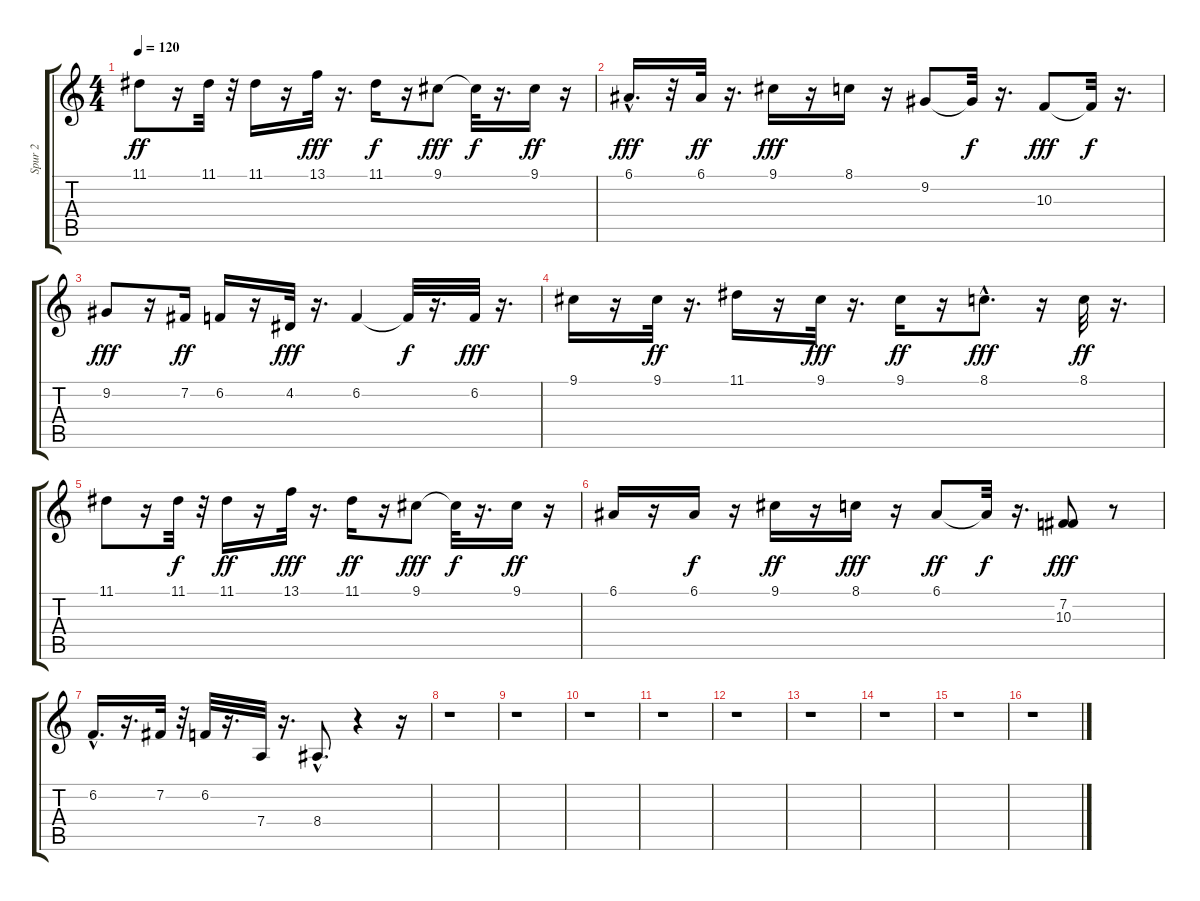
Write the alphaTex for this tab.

\track ("Spur 2" "Spur 2") {instrument synthbrass1}
\staff {score tabs}
\tuning (E4 B3 G3 D3 A2 E2) {hide}
\ts (4 4)
\tempo 120
\clef g2
\ks c
11.1.8{dy ff} r.16 11.1.32 r.32 11.1.16 r.16 13.1.32{dy fff} r.16{d} 11.1.16{dy f} r.16 9.1.8{dy fff} 9.1{t}.32{dy f} r.16{d} 9.1.16{dy ff} r.16 |
6.1{hac}.16{d dy fff} r.32 6.1.32{dy ff} r.16{d} 9.1.16{dy fff} r.16 8.1.16 r.16 9.2.8 9.2{t}.32{dy f} r.16{d} 10.3.8{dy fff} 10.3{t}.32{dy f} r.16{d} |
9.2.8{dy fff instrument synthbrass1} r.16 7.2.16{dy ff} 6.2.16 r.16 4.2.32{dy fff} r.16{d} 6.2.4 6.2{t}.32{dy f} r.16{d} 6.2.32{dy fff} r.16{d} |
9.1.16 r.16 9.1.32{dy ff} r.16{d} 11.1.16 r.16 9.1.32{dy fff} r.16{d} 9.1.16{dy ff} r.16 8.1{hac}.8{d dy fff} r.16 8.1.32{dy ff} r.16{d} |
11.1.8 r.16 11.1.32{dy f} r.32 11.1.16{dy ff} r.16 13.1.32{dy fff} r.16{d} 11.1.16{dy ff} r.16 9.1.8{dy fff} 9.1{t}.32{dy f} r.16{d} 9.1.16{dy ff} r.16 |
6.1.16 r.16 6.1.16{dy f} r.16 9.1.16{dy ff} r.16 8.1.16{dy fff} r.16 6.1.8{dy ff} 6.1{t}.32{dy f} r.16{d} (7.2 10.3).8{dy fff} r.8 |
6.2{hac}.16{d} r.16{d} 7.2.32 r.32 6.2.32 r.16{d} 7.4.32 r.16{d} 8.4{hac}.8{d} r.4 r.16 |
r.1 |
r.1 |
r.1 |
r.1 |
r.1 |
r.1 |
r.1 |
r.1 |
r.1
